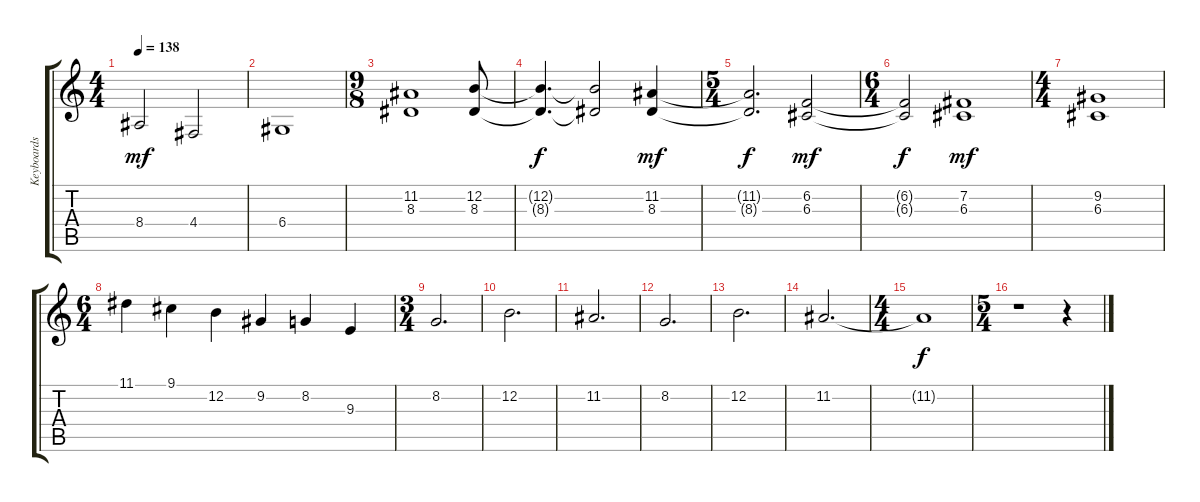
\track ("Keyboards" "Keyboards") {instrument pad2warm}
\staff {score tabs}
\tuning (E4 B3 G3 D3 A2 E2) {hide}
\ts (4 4)
\tempo 138
\clef g2
\ks c
8.4.2{dy mf} 4.4.2 |
6.4.1 |
\ts (9 8)
(11.2 8.3).1 (12.2 8.3).8 |
(12.2{t} 8.3{t}).4{d dy f} (12.2{t} 8.3{t}).2 (11.2 8.3).4{dy mf} |
\ts (5 4)
(11.2{t} 8.3{t}).2{d dy f} (6.2 6.3).2{dy mf} |
\ts (6 4)
(6.2{t} 6.3{t}).2{dy f} (7.2 6.3).1{dy mf} |
\ts (4 4)
(9.2 6.3).1 |
\ts (6 4)
11.1.4 9.1.4 12.2.4 9.2.4 8.2.4 9.3.4 |
\ts (3 4)
8.2.2{d} |
12.2.2{d} |
11.2.2{d} |
8.2.2{d} |
12.2.2{d} |
11.2.2{d} |
\ts (4 4)
11.2{t}.1{dy f volume 0} |
\ts (5 4)
r.1 r.4
